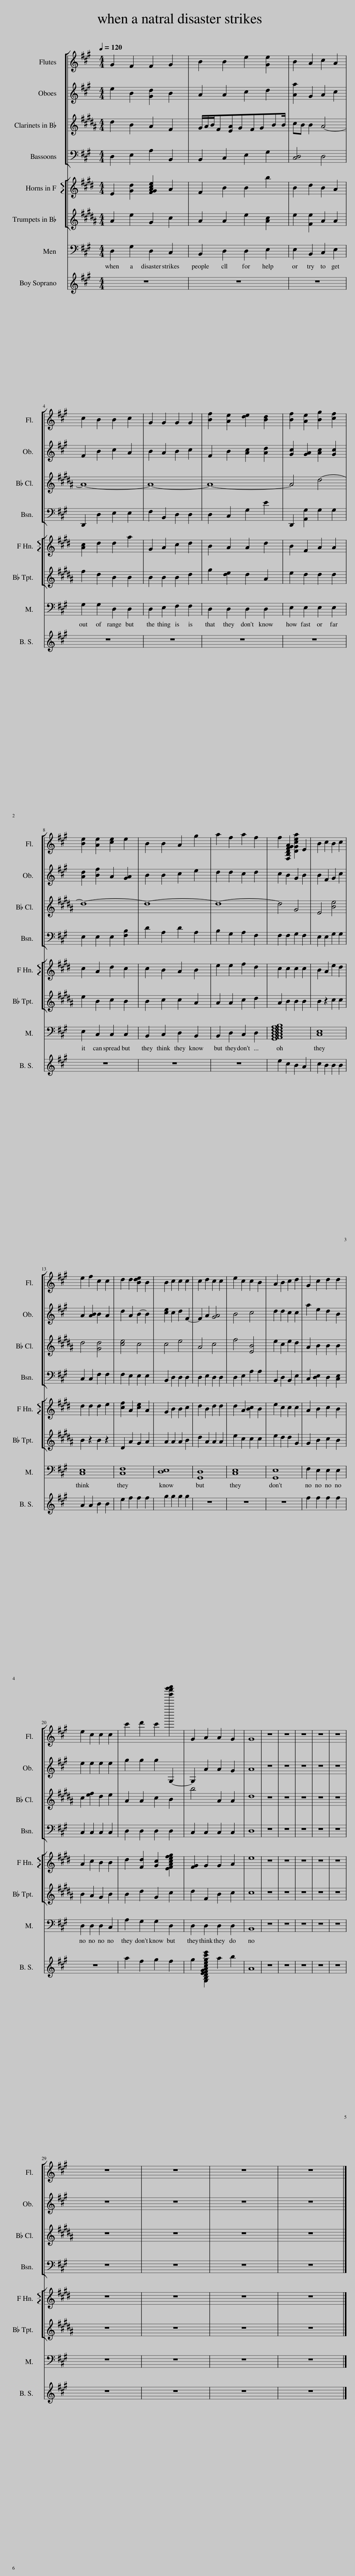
X:1
%%score [ 1 2 3 4 ] [ 5 6 ] 7 [ 8 9 10 11 12 ] 13 14
L:1/8
Q:1/4=120
M:4/4
I:linebreak $
K:A
V:1 treble
V:2 treble
V:3 treble transpose=-2
V:4 bass
V:5 treble transpose=-7
V:6 treble transpose=-2
V:7 bass
V:8 treble
V:9 treble
V:10 alto
V:11 bass
V:12 bass transpose=-12
V:13 bass
V:14 treble
V:1
 G2 F2 F2 G2 | B2 B2 e2 [Ge]2 | B2 A2 c2 A2 |$ c2 B2 B2 c2 | G2 G2 G2 G2 | %5
 [Bf]2 [Ae]2 [de]2 [Bd]2 | [Bf]2 [Ae]2 [Bg]2 [cf]2 |$ [Be]2 [Ae]2 [ce]2 e2 | B2 B2 A2 g2 | a2 f2 a2 f2 | %10
 f2 [F,B,DFGA]2 [DGcea]2 E2 | B2 c2 B2 c2 |$ e2 f2 c2 c2 | d2 d2 [Bde]2 B2 | B2 c2 c2 c2 | %15
 c2 d2 c2 c2 | e2 c2 c2 B2 | A2 B2 c2 d2 | G2 c2 d2 d2 |$ e2 c2 c2 c2 | %20
 c'2 d'2 c'2 [b'''e''''f''''g'''']2 | G2 A2 A2 G2 | G8 | z8 | z8 | %25
 z8 | z8 | z8 |$ z8 | z8 | %30
 z8 | z8 |] %32
V:2
 e2 B2 [Gd]2 B2 | A2 A2 c2 d2 | [Aa]2 G2 A2 c2 |$ F2 B2 c2 A2 | B2 A2 B2 c2 | %5
 F2 B2 [Ac]2 [Ad]2 | [Gc]2 [GA]2 [Ac]2 [Gc]2 |$ [Ad]2 [Bf]2 A2 [GA]2 | B2 B2 c2 e2 | d2 d2 c2 d2 | %10
 c2 B2 G2 B2 | B2 F2 G2 c2 |$ A2 [AB]2 B2 A2 | d2 A2 B2- B2 | [ce]2 c2 d2 F2- | %15
 F2 A2 [GA]4 | B4 c4 | d2 d2 c2 c2 | a2 e2 d2 B2 |$ e2 e2 e2 e2 | %20
 g2 g2 g2 G,2- | G,2 A2 A2 G2 | A8 | z8 | z8 | %25
 z8 | z8 | z8 |$ z8 | z8 | %30
 z8 | z8 |] %32
V:3
[K:B] d2 B2 A2 F2 | G/A/B/F[EA]GFGBB/ | cB B2 A4- |$ A8- | A8- | %5
 A8- | A4 d4- |$ d8- | d8- | d8- | %10
 d4 G4 | E4 [Be]4 |$ d4 [Gd]4 | [ce]4 c4 | c4 e4 | %15
 A4 c4 | f4 [EB]4 | e2 c2 e2 d2 | A2 B2 B2 B2 |$ c2 [ef]2 d2 e2 | %20
 A2 A2 c2 B2 | b4 A2 A2 | d8 | z8 | z8 | %25
 z8 | z8 | z8 |$ z8 | z8 | %30
 z8 | z8 |] %32
V:4
 D,2 E,2 A,2 B,,2 | B,,2 C,2 E,2 G,2 | [C,D,]4 D,4 |$ D,,2 D,2 E,2 E,2 | F,2 B,,2 D,2 D,2 | %5
 D,2 C,2 G,2 E2 | D,,2 [A,,G,]2 G,2 G,2 |$ E,2 E,2 E,2 [F,B,]2 | D2 A,2 D2 A,2 | B,2 G,2 A,2 F,2 | %10
 F,2 F,2 G,2 F,2 | E,2 E,2 G,2 G,2 |$ C,2 C,2 F,2 F,2 | F,2 E,2 E,2 E,2 | B,,2 D,2 D,2 D,2 | %15
 D,2 E,2 D,2 D,2 | D,2 E,2 A,2 A,2 | B,,2 D,2 B,,2 E,2 | C,2 [D,E,]2 D,2 [C,E,]2 |$ C,2 C,2 C,2 C,2 | %20
 D,2 D,2 D,2 D,2 | C,2 C,2 C,2 C,2 | D,8 | z8 | z8 | %25
 z8 | z8 | z8 |$ z8 | z8 | %30
 z8 | z8 |] %32
V:5
[K:E] E2 [Gd]2 [FGAce]2 A2 | F2 B2 B2 b2 | B2 d2 B2 A2 |$ [Ac]2 d2 d2 a2 | G2 A2 c2 d2 | %5
 B2 A2 A2 d2 | B2 F2 A2 A2 |$ c2 A2 d2 c2 | c2 B2 A2 B2 | e2 e2 f2 d2 | %10
 c2 c2 c2 c2 | B2 A2 e2 d2 |$ d2 d2 d2 e2 | [cf]2 A2 [ce]2 A2 | G2 B2 B2 c2 | %15
 d2 B2 d2 d2 | d2 A2 [Bc]2 B2 | e2 c2 c2 c2 | A2 B2 c2 B2 |$ A2 c2 B2 B2 | %20
 d2 [Fd]2 [Gc]2 [EFAcefg]2 | [FG]2 G2 G2 A2 | e8 | z8 | z8 | %25
 z8 | z8 | z8 |$ z8 | z8 | %30
 z8 | z8 |] %32
V:6
[K:B] A2 e2 G2 c2 | A2 A2 e2 [Ac]2 | e2 [Fe]2 A2 A2 |$ f2 d2 B2 B2 | B2 B2 B2 d2 | %5
 g2 [de]2 d2 A2 | e2 d2 d2 d2 |$ e2 B2 c2 B2 | B2 c2 c2 A2 | A2 A2 c2 d2 | %10
 A2 B2 B2 B2 | B2 z2 c2 c2 |$ B2 z2 B2 z2 | D2 A2 G2 A2 | A2 A2 A2 B2 | %15
 d2 A2 A2 A2 | e2 c2 c2 c2 | e2 d2 d2 G2 | G2 B2 c2 B2 |$ B2 A2 G2 B2 | %20
 B2 d2 G2 c2 | d2 F2 B2 c2 | c8 | z8 | z8 | %25
 z8 | z8 | z8 |$ z8 | z8 | %30
 z8 | z8 |] %32
V:7
 D,2 D,2 D,2 [G,,C,F,G,]2 | z8 | z8 |$ z8 | z8 | %5
 z8 | z8 |$ z8 | z8 | A,8 | %10
 z8 | z8 |$ z8 | z8 | E,2 C,2 C,2 B,,2 | %15
 C,2 D,2 C,2 D,2 | C,2 D,2 D,2 D,2 | [A,,C,D,E,F,]2 [B,,D,E,]2 [A,,,B,,D,]2 [B,,E,]2 | D,2 F,2 F,2 D,2 |$ C,2 D,2 D,2 D,2 | %20
 D,2 [C,D,]2 C,2 [A,,C,]2 | [B,,F,]2 [B,,F,]2 B,,2 G,2 | D,8 | z8 | z8 | %25
 z8 | z8 | z8 |$ z8 | z8 | %30
 z8 | z8 |] %32
V:8
 B2 d2 d2 A2 | z8 | z8 |$ z8 | z8 | %5
 z8 | z8 |$ z8 | z8 | [Be]8 | %10
 z8 | z8 |$ z8 | z8 | c2 c2 B2 A2 | %15
 c2 B2 d2 d2 | B2 d2 B2 B2 | [da]2 [Be]2 [FBd']2 [FAB]2 | A2 [Bf]2 B2 A2 |$ d2 B2 B2 B2 | %20
 B2 B2 B2 B2 | G2 G2 G2 B2 | B8 | z8 | z8 | %25
 z8 | z8 | z8 |$ z8 | z8 | %30
 z8 | z8 |] %32
V:9
 B2 c2 d2 c2 | z8 | z8 |$ z8 | z8 | %5
 z8 | z8 |$ z8 | z8 | z8 | %10
 z8 | z8 |$ z8 | z8 | z8 | %15
 z8 | z8 | z8 | z8 |$ z8 | %20
 z8 | z8 | z8 | z8 | z8 | %25
 z8 | z8 | z8 |$ z8 | z8 | %30
 z8 | z8 |] %32
V:10
 A,2 C2 C2 D2 | z8 | z8 |$ z8 | z8 | %5
 z8 | z8 |$ z8 | z8 | D8 | %10
 z8 | z8 |$ z8 | z8 | z8 | %15
 z8 | z8 | z8 | z8 |$ z8 | %20
 z8 | z8 | z8 | z8 | z8 | %25
 z8 | z8 | z8 |$ z8 | z8 | %30
 z8 | z8 |] %32
V:11
 [A,,E,F,]2 [C,E,G,]2 [D,F,A,]2 [C,E,G,]2 | z8 | z8 |$ z8 | z8 | %5
 z8 | z8 |$ z8 | z8 | D,8 | %10
 z8 | z8 |$ z8 | z8 | D,2 E,2 [E,G,]2 G,2 | %15
 [A,,,G,]2 E,2 F,2 D,2 | C2 [D,E,]2 E,2 E,2 | D2 E,2 E,2 E,2 | A,,2 D,2 D,2 D,2 |$ D,2 D,2 D,2 E,2 | %20
 D,2 E,2 D,2 E,2 | E,2 B,,2 A,,2 D,2 | E,8 | z8 | z8 | %25
 z8 | z8 | z8 |$ z8 | z8 | %30
 z8 | z8 |] %32
V:12
 [G,,B,,D,]2 [A,,C,D,]2 [A,,C,D,]2 [A,,D,E,]2 | z8 | z8 |$ z8 | z8 | %5
 z8 | z8 |$ z8 | z8 | F,8 | %10
 z8 | z8 |$ z8 | z8 | D,2 F,2 F,2 G2 | %15
 E2 E2 D,2 C,2 | A,,2 A,,2 [A,,C,]2 A,,,2 | F,2 D,2 D,2 D,2 | G,2 E,2 D,2 C,2 |$ C,2 D,2 A,,2 A,,2 | %20
 D,2 E,2 F,2 D,2 | F,,2 F,,2 F,,2 [F,,G,,]2 | F,8 | z8 | z8 | %25
 z8 | z8 | z8 |$ z8 | z8 | %30
 z8 | z8 |] %32
V:13
 D,2 G,2 D,2 C,2 | B,,2 D,2 D,2 E,2 | E,2 B,,2 C,2 E,2 |$ G,2 G,2 D,2 D,2 | D,2 E,2 F,2 F,2 | %5
 D,2 D,2 D,2 D,2 | E,2 E,2 E,2 E,2 |$ E,2 C,2 C,2 C,2 | B,,2 C,2 D,2 B,,2 | B,,2 D,2 C,2 D,2 | %10
 [G,,A,,B,,C,D,E,F,G,A,B,]8 | [C,E,]8 |$ [C,E,]8 | [C,F,]8 | [D,E,]8 | %15
 [G,,D,]8 | [C,E,]8 | [G,,E,]8 | F,2 E,2 E,2 E,2 |$ D,2 D,2 D,2 C,2 | %20
 A,2 G,2 G,2 D,2 | D,2 D,2 D,2 D,2 | B,,8 | z8 | z8 | %25
 z8 | z8 | z8 |$ z8 | z8 | %30
 z8 | z8 |] %32
V:14
 z8 | z8 | z8 |$ z8 | z8 | %5
 z8 | z8 |$ z8 | z8 | z8 | %10
 e2 c2 B2 A2 | c2 B2 B2 B2 |$ A2 A2 B2 B2 | e2 f2 f2 f2 | g2 g2 g2 g2 | %15
 z8 | z8 | z8 | f2 f2 f2 f2 |$ z8 | %20
 a2 f2 g2 f2 | g2 [G,B,DEFGAcegc'e']2 a2 b2 | A8 | z8 | z8 | %25
 z8 | z8 | z8 |$ z8 | z8 | %30
 z8 | z8 |] %32
